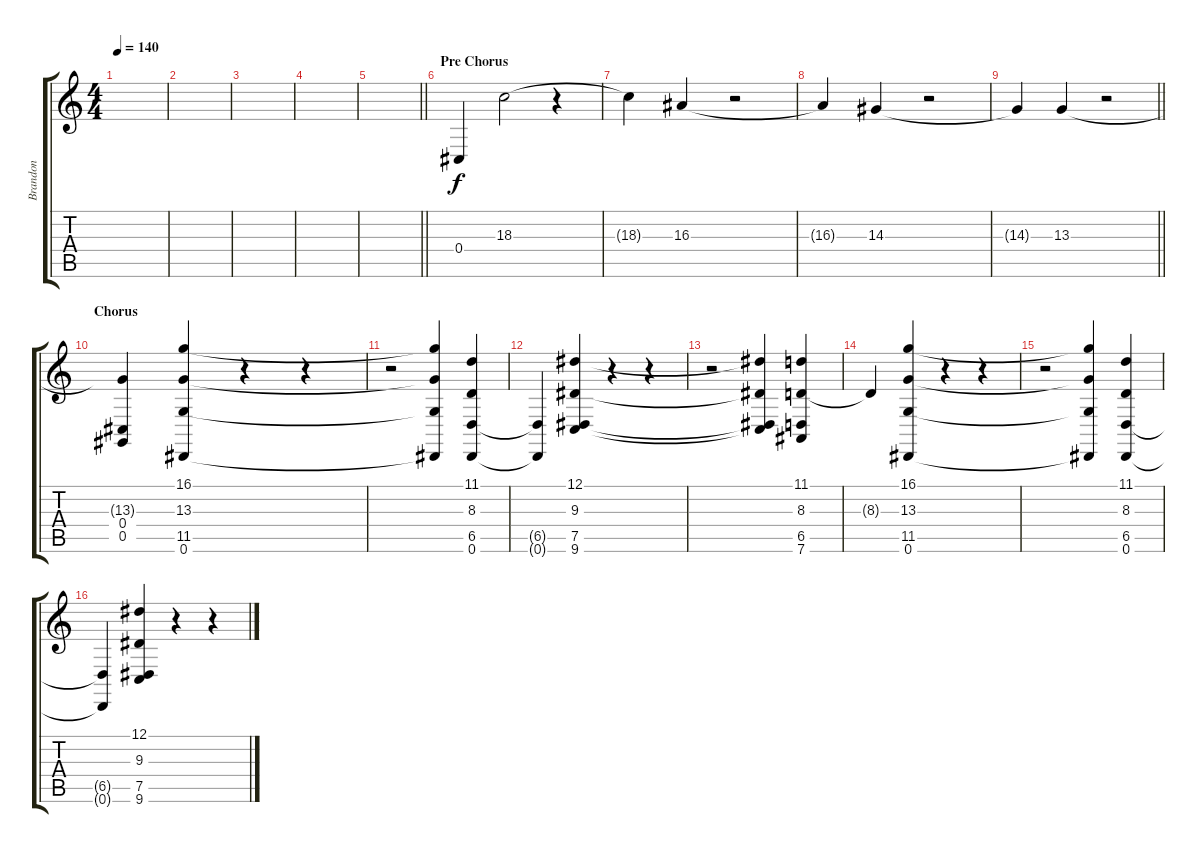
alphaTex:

\track ("Brandon" "Brandon") {instrument stringensemble1}
\staff {score tabs}
\tuning (Eb4 Bb3 Gb3 Db3 Ab2 Eb2) {hide}
\ts (4 4)
\tempo 140
\clef g2
\ks c
|
|
|
|
\barLineRight lightlight
|
\section ("" "Pre Chorus")
0.4.4 18.3.2 r.4 |
18.3{t}.4 16.3.4 r.2 |
16.3{t}.4 14.3.4 r.2 |
\barLineRight lightlight
14.3{t}.4 13.3.4 r.2 |
\section ("" "Chorus")
(13.3{t} 0.4 0.5).4 (16.1 13.3 11.5 0.6).4 r.4 r.4 |
r.2 (16.1{t} 13.3{t} 11.5{t} 0.6{t}).4 (11.1 8.3 6.5 0.6).4 |
(6.5{t} 0.6{t}).4 (12.1 9.3 7.5 9.6).4 r.4 r.4 |
r.2 (12.1{t} 9.3{t} 7.5{t} 9.6{t}).4 (11.1 8.3 6.5 7.6).4 |
8.3{t}.4 (16.1 13.3 11.5 0.6).4 r.4 r.4 |
r.2 (16.1{t} 13.3{t} 11.5{t} 0.6{t}).4 (11.1 8.3 6.5 0.6).4 |
(6.5{t} 0.6{t}).4 (12.1 9.3 7.5 9.6).4 r.4 r.4
